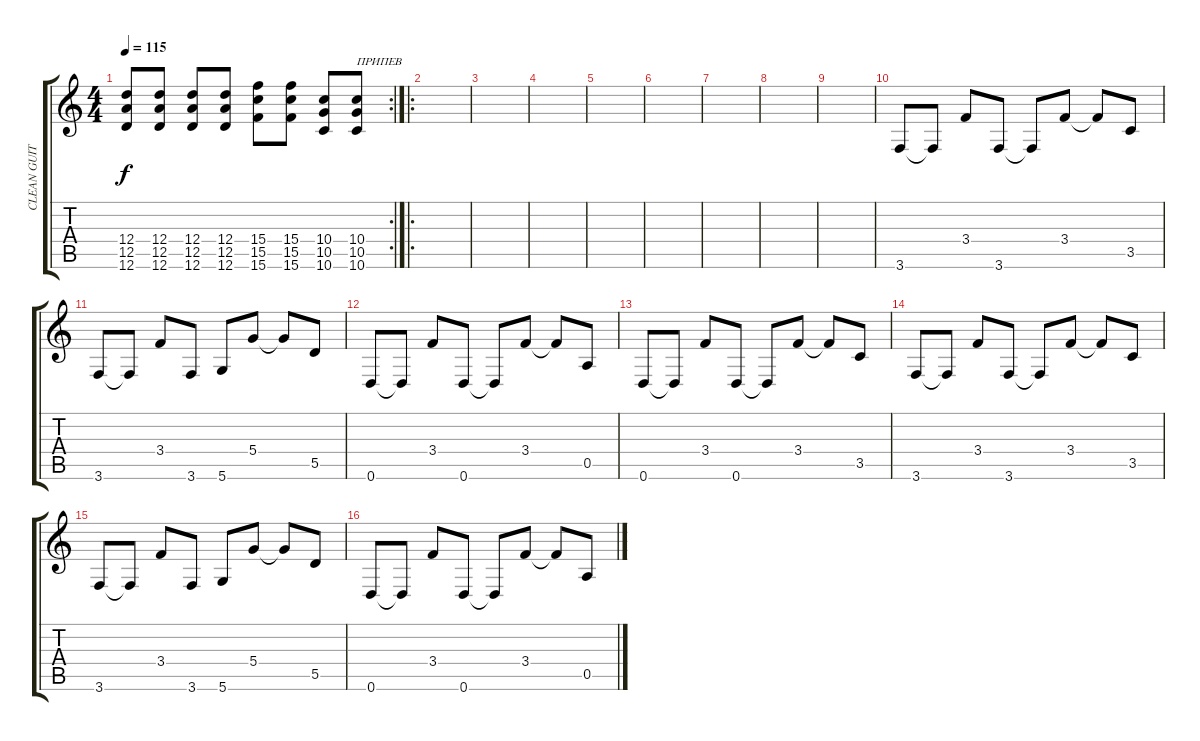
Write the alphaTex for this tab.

\track ("CLEAN GUITAR" "CLEAN GUIT") {instrument electricguitarclean}
\staff {score tabs}
\tuning (E4 B3 G3 D3 A2 D2) {hide}
\rc 2
\ts (4 4)
\tempo 115
\clef g2
\ks c
(12.4 12.5 12.6).8{dy f} (12.4 12.5 12.6).8 (12.4 12.5 12.6).8 (12.4 12.5 12.6).8 (15.4 15.5 15.6).8 (15.4 15.5 15.6).8 (10.4 10.5 10.6).8 (10.4 10.5 10.6).8{txt "ПРИПЕВ"} |
\ro
|
|
|
|
|
|
|
|
3.6.8 3.6{t}.8 3.4.8 3.6.8 3.6{t}.8 3.4.8 3.4{t}.8 3.5.8 |
3.6.8 3.6{t}.8 3.4.8 3.6.8 5.6.8 5.4.8 5.4{t}.8 5.5.8 |
0.6.8 0.6{t}.8 3.4.8 0.6.8 0.6{t}.8 3.4.8 3.4{t}.8 0.5.8 |
0.6.8 0.6{t}.8 3.4.8 0.6.8 0.6{t}.8 3.4.8 3.4{t}.8 3.5.8 |
3.6.8 3.6{t}.8 3.4.8 3.6.8 3.6{t}.8 3.4.8 3.4{t}.8 3.5.8 |
3.6.8 3.6{t}.8 3.4.8 3.6.8 5.6.8 5.4.8 5.4{t}.8 5.5.8 |
0.6.8 0.6{t}.8 3.4.8 0.6.8 0.6{t}.8 3.4.8 3.4{t}.8 0.5.8
